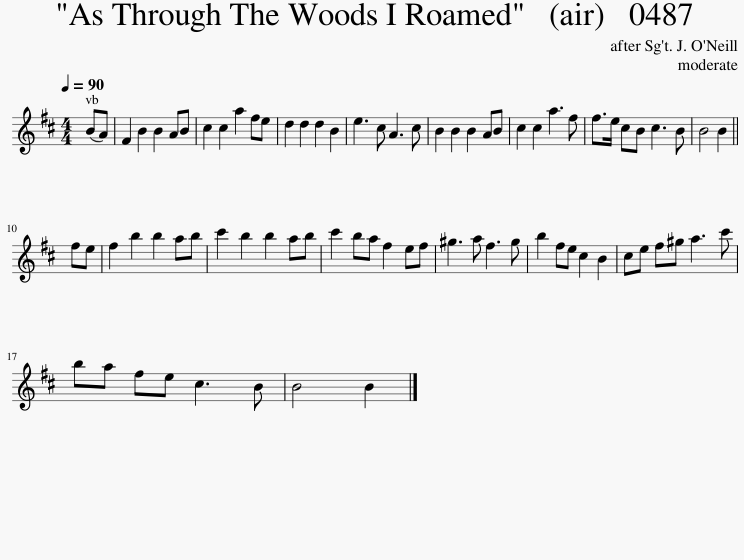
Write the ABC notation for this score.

X:1
L:1/8
Q:1/4=90
M:4/4
I:linebreak $
K:D
V:1 treble
V:1
 (BA) | F2 B2 B2 AB | c2 c2 a2 fe | d2 d2 d2 B2 | e3 c A3 c | %5
 B2 B2 B2 AB | c2 c2 a3 f | f>e cB c3 B | B4 B2 ||$ fe | %10
 f2 b2 b2 ab | c'2 b2 b2 ab | c'2 ba f2 ef | ^g3 a f3 g | b2 fe c2 B2 | %15
 ce f^g a3 c' |$ ba fe c3 B | B4 B2 |] %18
